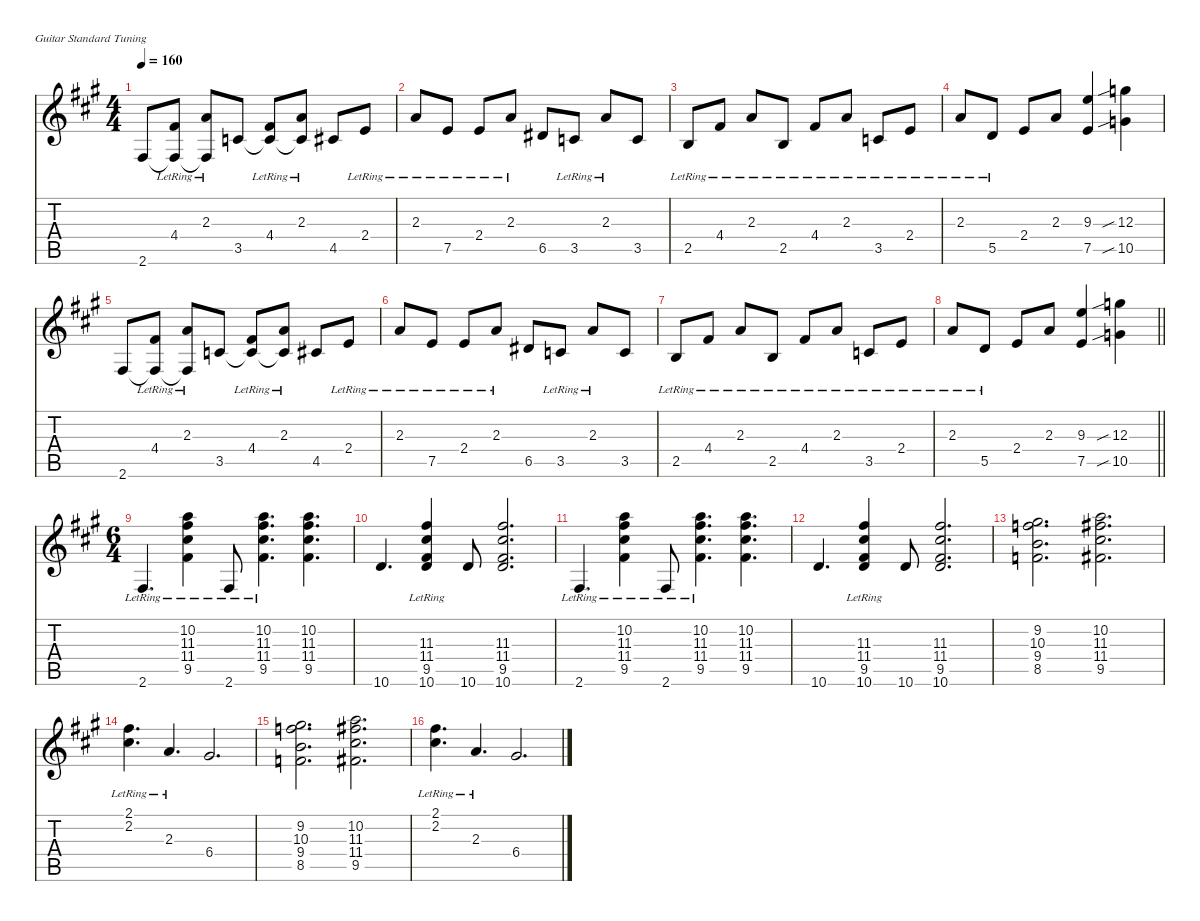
\defaultSystemsLayout 4
\hideDynamics
\bracketExtendMode nobrackets
\singleTrackTrackNamePolicy hidden
\multiTrackTrackNamePolicy hidden
\firstSystemTrackNameMode fullname
\firstSystemTrackNameOrientation horizontal
\otherSystemsTrackNameOrientation horizontal
\track ("Clean guitar" "jz.guit.") {defaultSystemsLayout 4 instrument electricguitarjazz}
\staff {score tabs}
\tuning (E4 B3 G3 D3 A2 E2)
\ts (4 4)
\tempo 160
\clef g2
\ks f#minor
2.6{acc #}.8{dy f beam Up} (4.4{lr acc #} 2.6{t acc #}).8{beam Up} (2.3{lr acc forcenatural} 2.6{t acc #}).8{beam Up} 3.5{acc forcenatural}.8{beam Up} (4.4{lr acc #} 3.5{t acc forcenatural}).8{beam Up} (2.3{lr acc forcenatural} 3.5{t acc forcenatural}).8{beam Up} 4.5{acc #}.8{beam Up} 2.4{lr acc forcenatural}.8{beam Up} |
2.3{lr acc forcenatural}.8{beam Up} 7.5{lr acc forcenatural}.8{beam Up} 2.4{lr acc forcenatural}.8{beam Up} 2.3{lr acc forcenatural}.8{beam Up} 6.5{acc #}.8{beam Up} 3.5{lr acc forcenatural}.8{beam Up} 2.3{lr acc forcenatural}.8{beam Up} 3.5{acc forcenatural}.8{beam Up} |
2.5{lr acc forcenatural}.8{beam Up} 4.4{lr acc #}.8{beam Up} 2.3{lr acc forcenatural}.8{beam Up} 2.5{lr acc forcenatural}.8{beam Up} 4.4{lr acc #}.8{beam Up} 2.3{lr acc forcenatural}.8{beam Up} 3.5{lr acc forcenatural}.8{beam Up} 2.4{lr acc forcenatural}.8{beam Up} |
2.3{lr acc forcenatural}.8{beam Up} 5.5{lr acc forcenatural}.8{beam Up} 2.4{acc forcenatural}.8{beam Up} 2.3{acc forcenatural}.8{beam Up} (9.3{acc forcenatural} 7.5{acc forcenatural}).4{beam Up} (12.3{sib acc forcenatural} 10.5{sib acc forcenatural}).4{beam Down} |
2.6{acc #}.8{beam Up} (4.4{lr acc #} 2.6{t acc #}).8{beam Up} (2.3{lr acc forcenatural} 2.6{t acc #}).8{beam Up} 3.5{acc forcenatural}.8{beam Up} (4.4{lr acc #} 3.5{t acc forcenatural}).8{beam Up} (2.3{lr acc forcenatural} 3.5{t acc forcenatural}).8{beam Up} 4.5{acc #}.8{beam Up} 2.4{lr acc forcenatural}.8{beam Up} |
2.3{lr acc forcenatural}.8{beam Up} 7.5{lr acc forcenatural}.8{beam Up} 2.4{lr acc forcenatural}.8{beam Up} 2.3{lr acc forcenatural}.8{beam Up} 6.5{acc #}.8{beam Up} 3.5{lr acc forcenatural}.8{beam Up} 2.3{lr acc forcenatural}.8{beam Up} 3.5{acc forcenatural}.8{beam Up} |
2.5{lr acc forcenatural}.8{beam Up} 4.4{lr acc #}.8{beam Up} 2.3{lr acc forcenatural}.8{beam Up} 2.5{lr acc forcenatural}.8{beam Up} 4.4{lr acc #}.8{beam Up} 2.3{lr acc forcenatural}.8{beam Up} 3.5{lr acc forcenatural}.8{beam Up} 2.4{lr acc forcenatural}.8{beam Up} |
\barLineRight lightlight
2.3{lr acc forcenatural}.8{beam Up} 5.5{lr acc forcenatural}.8{beam Up} 2.4{acc forcenatural}.8{beam Up} 2.3{acc forcenatural}.8{beam Up} (9.3{acc forcenatural} 7.5{acc forcenatural}).4{beam Up} (12.3{sib acc forcenatural} 10.5{sib acc forcenatural}).4{beam Down} |
\ts (6 4)
\beaming (8 3 3 3 3)
2.6{lr acc #}.4{d beam Up} (10.2{lr acc forcenatural} 11.3{lr acc #} 11.4{lr acc #} 9.5{lr acc #}).4{dy mf beam Down} 2.6{lr acc #}.8{dy f beam Up} (10.2{lr acc forcenatural} 11.3{lr acc #} 11.4{lr acc #} 9.5{lr acc #}).4{d dy mf beam Down} (10.2{acc forcenatural} 11.3{acc #} 11.4{acc #} 9.5{acc #}).4{d beam Down} |
10.6{acc forcenatural}.4{d dy f beam Up} (11.3{lr acc #} 11.4{lr acc #} 9.5{lr acc #} 10.6{acc forcenatural}).4{dy mf beam Up} 10.6{acc forcenatural}.8{dy f beam Up} (11.3{acc #} 11.4{acc #} 9.5{acc #} 10.6{acc forcenatural}).2{d dy mf beam Up} |
2.6{lr acc #}.4{d dy f beam Up} (10.2{lr acc forcenatural} 11.3{lr acc #} 11.4{lr acc #} 9.5{lr acc #}).4{dy mf beam Down} 2.6{lr acc #}.8{dy f beam Up} (10.2{lr acc forcenatural} 11.3{lr acc #} 11.4{lr acc #} 9.5{lr acc #}).4{d dy mf beam Down} (10.2{acc forcenatural} 11.3{acc #} 11.4{acc #} 9.5{acc #}).4{d beam Down} |
10.6{acc forcenatural}.4{d dy f beam Up} (11.3{lr acc #} 11.4{lr acc #} 9.5{lr acc #} 10.6{acc forcenatural}).4{dy mf beam Up} 10.6{acc forcenatural}.8{dy f beam Up} (11.3{acc #} 11.4{acc #} 9.5{acc #} 10.6{acc forcenatural}).2{d dy mf beam Up} |
(9.2{acc #} 10.3{acc forcenatural} 9.4{acc forcenatural} 8.5{acc forcenatural}).2{d dy f beam Down} (10.2{acc forcenatural} 11.3{acc #} 11.4{acc #} 9.5{acc #}).2{d beam Down} |
(2.1{lr acc #} 2.2{lr acc #}).4{d beam Down} 2.3{lr acc forcenatural}.4{d beam Up} 6.4{acc #}.2{d beam Up} |
(9.2{acc #} 10.3{acc forcenatural} 9.4{acc forcenatural} 8.5{acc forcenatural}).2{d beam Down} (10.2{acc forcenatural} 11.3{acc #} 11.4{acc #} 9.5{acc #}).2{d beam Down} |
(2.1{lr acc #} 2.2{lr acc #}).4{d beam Down} 2.3{lr acc forcenatural}.4{d beam Up} 6.4{acc #}.2{d beam Up}
